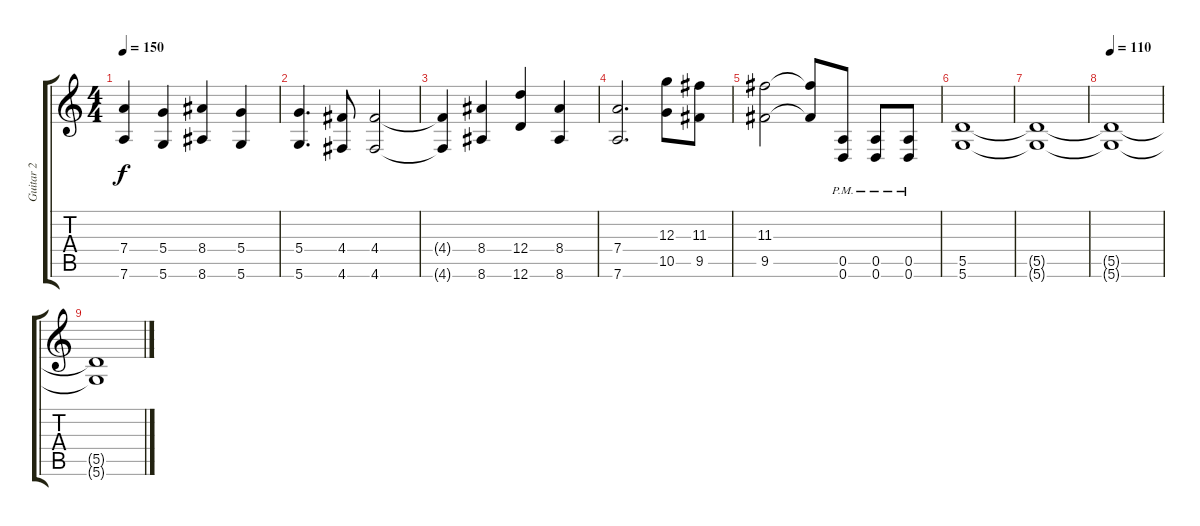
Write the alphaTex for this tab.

\track ("Guitar 2" "Guitar 2") {instrument distortionguitar}
\staff {score tabs}
\tuning (E4 B3 G3 D3 A2 D2) {hide}
\ts (4 4)
\tempo 150
\clef g2
\ks c
(7.4{t} 7.6{t}).4{dy f} (5.4 5.6).4 (8.4 8.6).4 (5.4 5.6).4 |
(5.4 5.6).4{d} (4.4 4.6).8 (4.4 4.6).2 |
(4.4{t} 4.6{t}).4 (8.4 8.6).4 (12.4 12.6).4 (8.4 8.6).4 |
(7.4 7.6).2{d} (12.3 10.5).8 (11.3 9.5).8 |
(11.3 9.5).2 (11.3{t} 9.5{t}).8 (0.5{pm} 0.6{pm}).8 (0.5{pm} 0.6{pm}).8 (0.5{pm} 0.6{pm}).8 |
(5.5 5.6).1{volume 0} |
(5.5{t} 5.6{t}).1 |
\tempo 110
(5.5{t} 5.6{t}).1 |
(5.5{t} 5.6{t}).1
